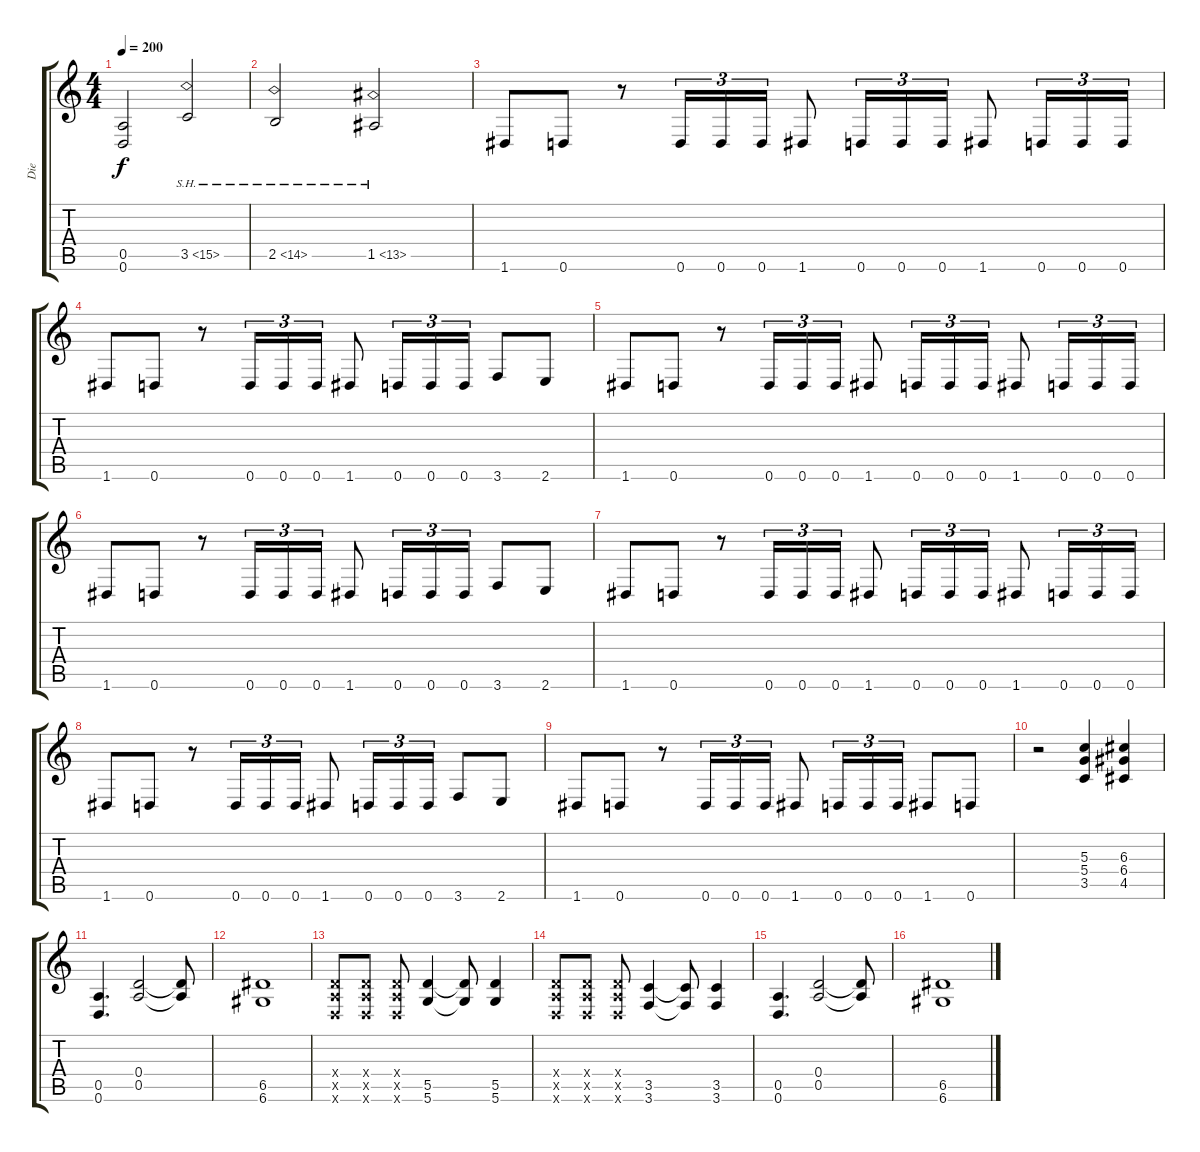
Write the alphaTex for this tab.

\track ("Die" "Die") {instrument distortionguitar}
\staff {score tabs}
\tuning (E4 B3 G3 D3 A2 D2) {hide}
\ts (4 4)
\tempo 200
\clef g2
\ks c
(0.5 0.6).2{dy f} 3.5{sh 12}.2 |
2.5{sh 12}.2 1.5{sh 12}.2 |
1.6.8 0.6.8 r.8 0.6.16{tu (3 2)} 0.6.16{tu (3 2)} 0.6.16{tu (3 2)} 1.6.8 0.6.16{tu (3 2)} 0.6.16{tu (3 2)} 0.6.16{tu (3 2)} 1.6.8 0.6.16{tu (3 2)} 0.6.16{tu (3 2)} 0.6.16{tu (3 2)} |
1.6.8 0.6.8 r.8 0.6.16{tu (3 2)} 0.6.16{tu (3 2)} 0.6.16{tu (3 2)} 1.6.8 0.6.16{tu (3 2)} 0.6.16{tu (3 2)} 0.6.16{tu (3 2)} 3.6.8 2.6.8 |
1.6.8 0.6.8 r.8 0.6.16{tu (3 2)} 0.6.16{tu (3 2)} 0.6.16{tu (3 2)} 1.6.8 0.6.16{tu (3 2)} 0.6.16{tu (3 2)} 0.6.16{tu (3 2)} 1.6.8 0.6.16{tu (3 2)} 0.6.16{tu (3 2)} 0.6.16{tu (3 2)} |
1.6.8 0.6.8 r.8 0.6.16{tu (3 2)} 0.6.16{tu (3 2)} 0.6.16{tu (3 2)} 1.6.8 0.6.16{tu (3 2)} 0.6.16{tu (3 2)} 0.6.16{tu (3 2)} 3.6.8 2.6.8 |
1.6.8 0.6.8 r.8 0.6.16{tu (3 2)} 0.6.16{tu (3 2)} 0.6.16{tu (3 2)} 1.6.8 0.6.16{tu (3 2)} 0.6.16{tu (3 2)} 0.6.16{tu (3 2)} 1.6.8 0.6.16{tu (3 2)} 0.6.16{tu (3 2)} 0.6.16{tu (3 2)} |
1.6.8 0.6.8 r.8 0.6.16{tu (3 2)} 0.6.16{tu (3 2)} 0.6.16{tu (3 2)} 1.6.8 0.6.16{tu (3 2)} 0.6.16{tu (3 2)} 0.6.16{tu (3 2)} 3.6.8 2.6.8 |
1.6.8 0.6.8 r.8 0.6.16{tu (3 2)} 0.6.16{tu (3 2)} 0.6.16{tu (3 2)} 1.6.8 0.6.16{tu (3 2)} 0.6.16{tu (3 2)} 0.6.16{tu (3 2)} 1.6.8 0.6.8 |
r.2 (5.3 5.4 3.5).4 (6.3 6.4 4.5).4 |
(0.5 0.6).4{d} (0.4 0.5).2 (0.4{t} 0.5{t}).8 |
(6.5 6.6).1 |
(0.4{x} 0.5{x} 0.6{x}).8 (0.4{x} 0.5{x} 0.6{x}).8 (0.4{x} 0.5{x} 0.6{x}).8 (5.5 5.6).4 (5.5{t} 5.6{t}).8 (5.5 5.6).4 |
(0.4{x} 0.5{x} 0.6{x}).8 (0.4{x} 0.5{x} 0.6{x}).8 (0.4{x} 0.5{x} 0.6{x}).8 (3.5 3.6).4 (3.5{t} 3.6{t}).8 (3.5 3.6).4 |
(0.5 0.6).4{d} (0.4 0.5).2 (0.4{t} 0.5{t}).8 |
(6.5 6.6).1
